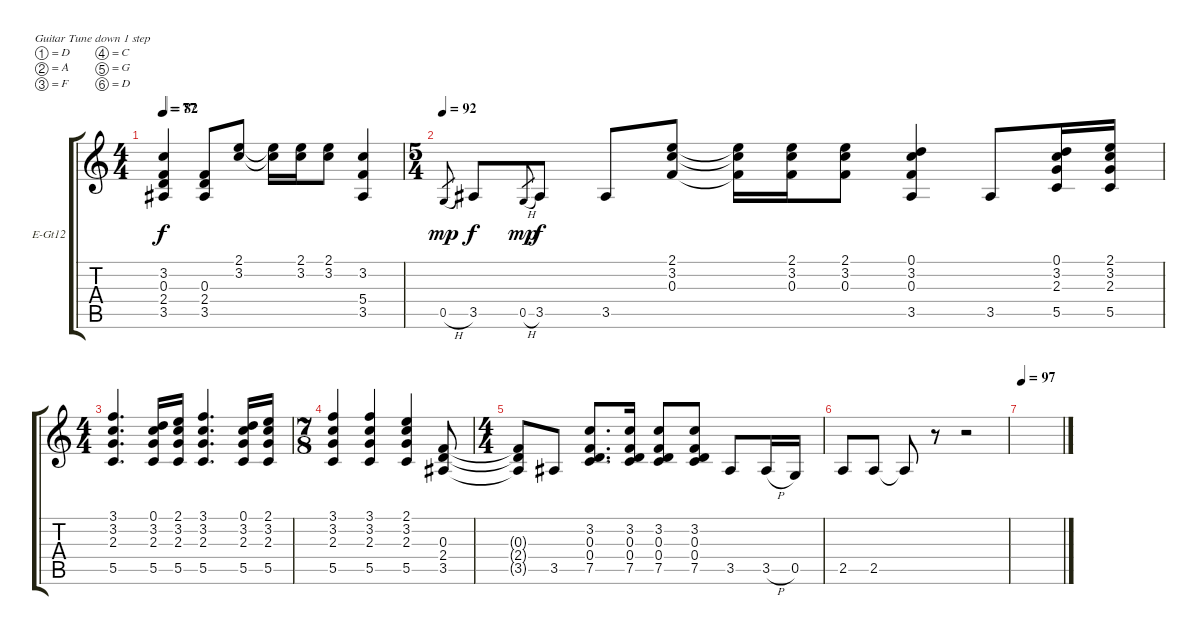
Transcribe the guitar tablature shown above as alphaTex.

\defaultSystemsLayout 4
\bracketExtendMode groupsimilarinstruments
\firstSystemTrackNameOrientation horizontal
\otherSystemsTrackNameOrientation horizontal
\track ("12 St. Electric Guitar [Jimmy]" "E-Gt12") {instrument electricguitarclean}
\staff {score tabs}
\tuning (D4 A3 F3 C3 G2 D2)
\ts (4 4)
\tempo 77
\tempo (82 0.00625)
\clef g2
\ks c
(3.2 0.3 2.4 3.5).4{dy f} (0.3 2.4 3.5).8 (2.1 3.2).8 (2.1{t} 3.2{t}).16 (2.1 3.2).16 (2.1 3.2).8 (3.2 5.4 3.5).4 |
\ts (5 4)
\tempo 92
0.5{h}.8{gr dy mp} 3.5.8{dy f} 0.5{h}.8{gr dy mp} 3.5.8{dy f} 3.5.8 (2.1 3.2 0.3).8 (2.1{t} 3.2{t} 0.3{t}).16 (2.1 3.2 0.3).16 (2.1 3.2 0.3).8 (0.1 3.2 0.3 3.5).4 3.5.8 (0.1 3.2 2.3 5.5).16 (2.1 3.2 2.3 5.5).16 |
\ts (4 4)
(3.1 3.2 2.3 5.5).4{d} (0.1 3.2 2.3 5.5).16 (2.1 3.2 2.3 5.5).16 (3.1 3.2 2.3 5.5).4{d} (0.1 3.2 2.3 5.5).16 (2.1 3.2 2.3 5.5).16 |
\ts (7 8)
(3.1 3.2 2.3 5.5).4 (3.1 3.2 2.3 5.5).4 (2.1 3.2 2.3 5.5).4 (0.3 2.4 3.5).8 |
\ts (4 4)
(0.3{t} 2.4{t} 3.5{t}).8 3.5.8 (3.2 0.4 7.5 0.3).8{d} (3.2 0.4 7.5 0.3).16 (3.2 0.3 7.5 0.4).8 (3.2 0.3 7.5 0.4).8 3.5.8 3.5{h}.16 0.5.16 |
2.5.8 2.5.8 2.5{t}.8 r.8 r.2 |
\tempo 97
